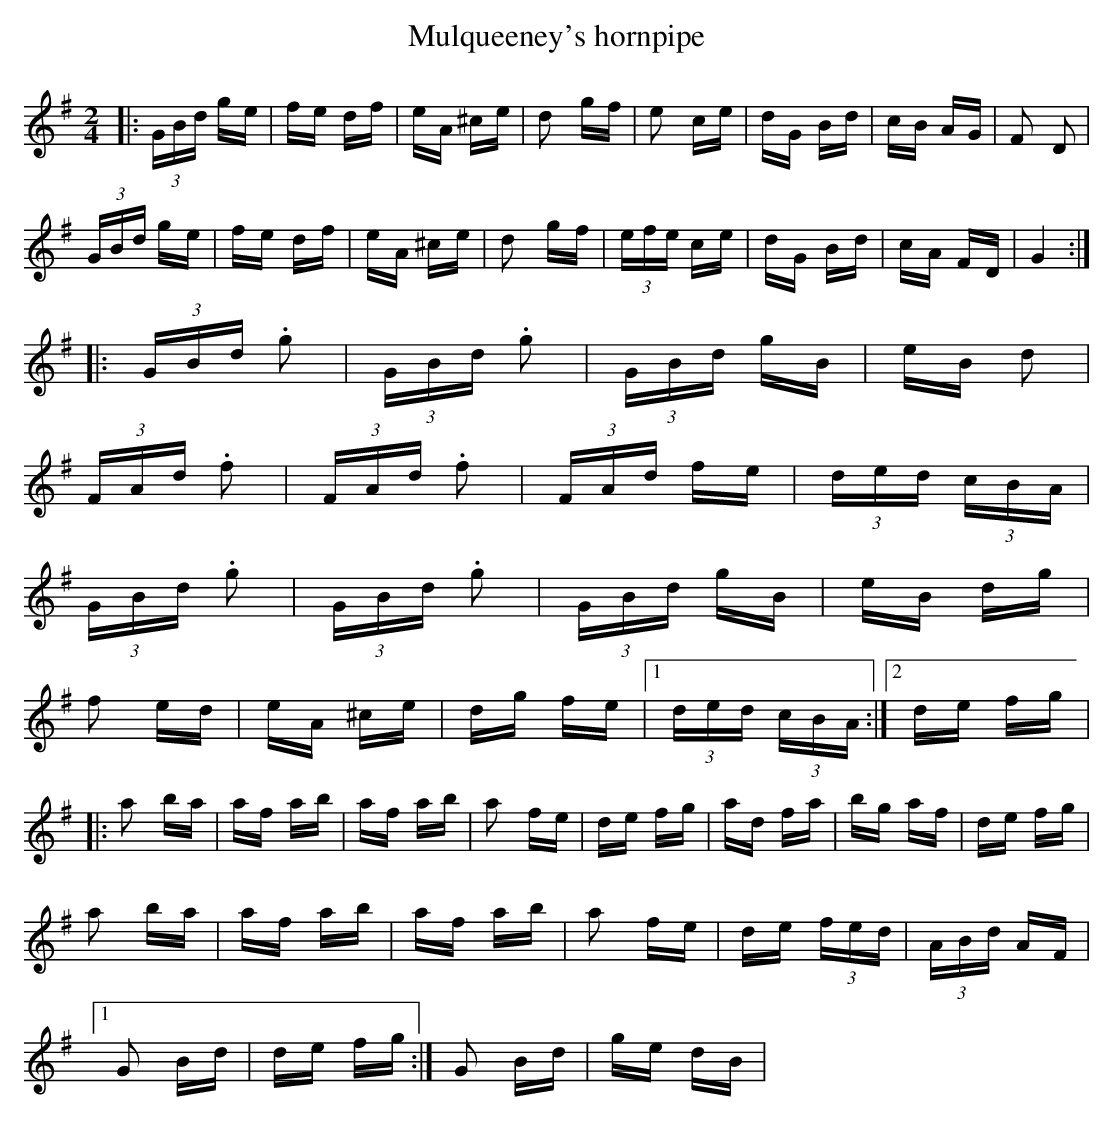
X:1
T:Mulqueeney's hornpipe
M:2/4
K:G
|: (3GBd ge | fe df | eA ^ce | d2 gf | e2 ce |  dG Bd | cB AG | F2 D2 |
 (3GBd ge | fe df | eA ^ce | d2 gf | (3efe ce |  dG Bd | cA FD | G4:|
|: (3GBd .g2 |(3GBd .g2 | (3GBd gB | eB d2 |
(3FAd .f2 | (3FAd .f2 | (3FAd fe | (3ded (3cBA |
(3GBd .g2 | (3GBd .g2 | (3GBd gB | eB dg |
 f2 ed | eA ^ce | dg fe |[1 (3ded (3cBA:| [2 de fg |
|: a2 ba | af ab | af ab | a2 fe | de fg | ad fa | bg af | de fg |
 a2 ba | af ab | af ab | a2 fe | de (3fed | (3ABd AF |
[1 G2 Bd | de fg :| G2 Bd | ge dB |
